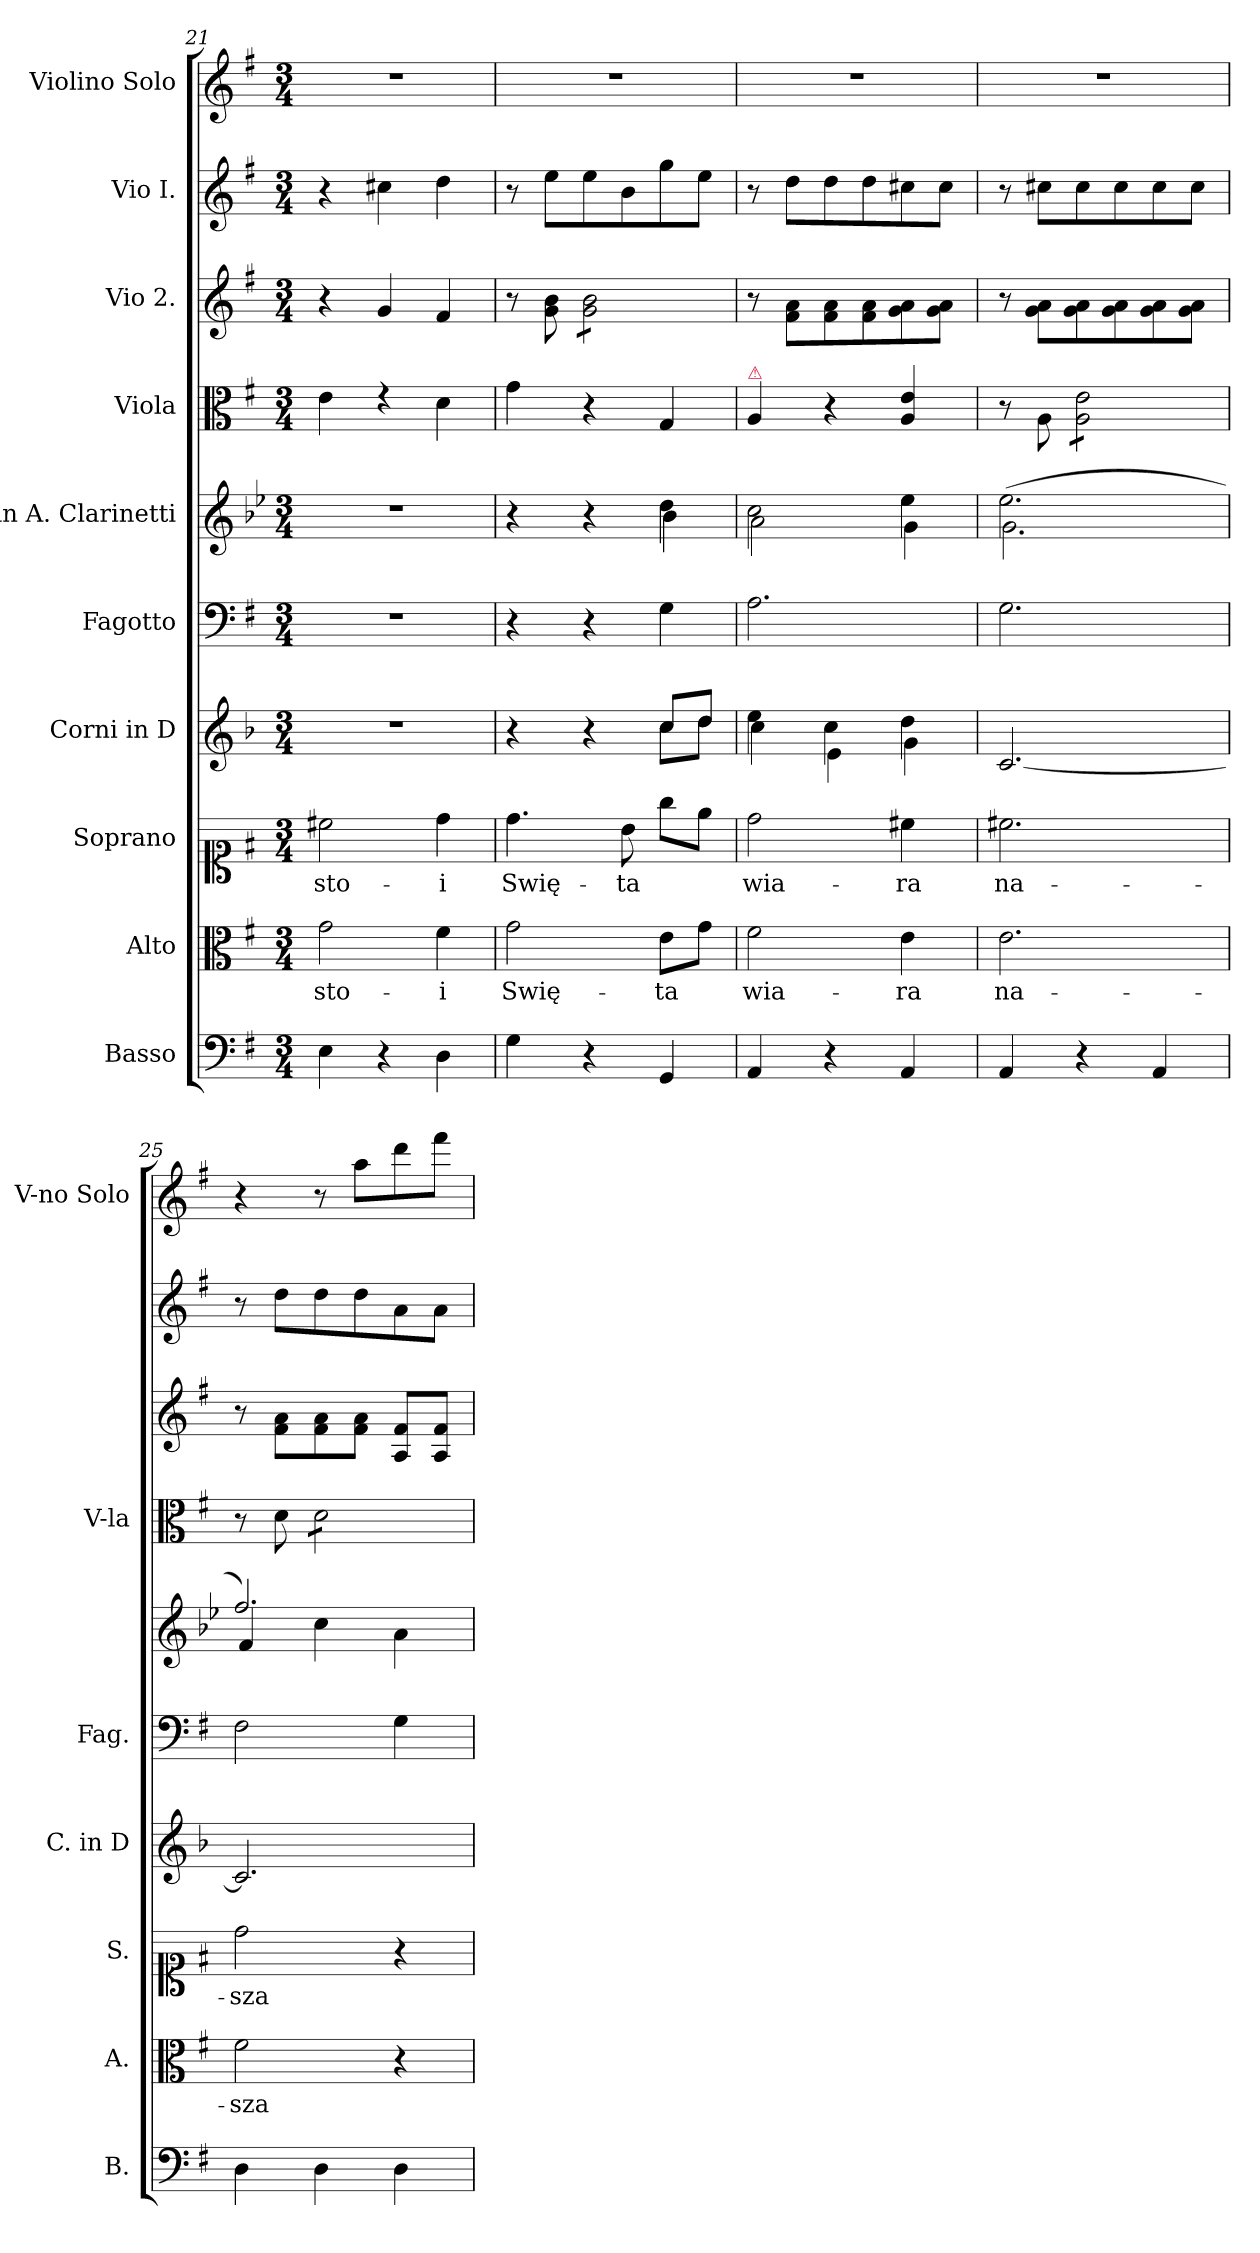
**kern	**kern	**text	**kern	**text	**kern	**kern	**kern	**kern	**kern	**kern	**kern
*part10	*part9	*part9	*part8	*part8	*part7	*part6	*part5	*part4	*part3	*part2	*part1
*staff10	*staff9	*staff9	*staff8	*staff8	*staff7	*staff6	*staff5	*staff4	*staff3	*staff2	*staff1
*I"Basso	*I"Alto	*	*I"Soprano	*	*I"Corni in D	*I"Fagotto	*I"in A. Clarinetti	*I"Viola	*I"Vio 2.	*I"Vio I.	*I"Violino Solo
*I'B.	*I'A.	*	*I'S.	*	*I'C. in D	*I'Fag.	*	*I'V-la	*	*	*I'V-no Solo
*clefF4	*clefC3	*	*clefC1	*	*clefG2	*clefF4	*clefG2	*clefC3	*clefG2	*clefG2	*clefG2
*	*	*	*	*	*ITrd6c10	*	*ITrd2c3	*	*	*	*
*k[f#]	*k[f#]	*	*k[f#]	*	*k[f#]	*k[f#]	*k[f#]	*k[f#]	*k[f#]	*k[f#]	*k[f#]
*M3/4	*M3/4	*	*M3/4	*	*M3/4	*M3/4	*M3/4	*M3/4	*M3/4	*M3/4	*M3/4
=21	=21	=21	=21	=21	=21	=21	=21	=21	=21	=21	=21
4E\	2g\	sto-	2cc#X\	sto-	2.r	2.r	2.r	4e\	4r	4r	2.r
4r	.	.	.	.	.	.	.	4re	4g/	4cc#X\	.
4D\	4f#\	-i	4dd\	-i	.	.	.	4d\	4f#/	4dd\	.
=22	=22	=22	=22	=22	=22	=22	=22	=22	=22	=22	=22
*	*	*	*	*	*^	*	*^	*	*	*	*
4G\	2g\	Swię-	4.dd\	Swię-	4r	4ryy	4r	4r	4ryy	4g\	8r	8r	2.r
.	.	.	.	.	.	.	.	.	.	.	8g\ 8b\	8ee\L	.
*	*	*	*	*	*	*	*	*	*	*	*tremolo	*	*
4r	.	.	.	.	4r	4ryy	4r	4r	4ryy	4r	8g\ 8b\L	8ee\	.
.	.	.	8b\	-ta	.	.	.	.	.	.	8g\ 8b\	8b\	.
4GG/	8e\L	-ta	8gg\L	.	8d/L	8d\L	4G\	4b\	4g\	4G/	8g\ 8b\	8gg\	.
.	8g\J	.	8ee\J	.	8e/J	8e\J	.	.	.	.	8g\ 8b\J	8ee\J	.
*	*	*	*	*	*	*	*	*	*	*	*Xtremolo	*	*
=23	=23	=23	=23	=23	=23	=23	=23	=23	=23	=23	=23	=23	=23
!	!	!	!	!	!	!	!	!	!	!LO:TX:a:color=crimson:t=⚠	!	!	!
4AA/	2f#\	wia-	2dd\	wia-	4f#\	4d\	2.A\	2a\	2f#\	4A/	8r	8r	2.r
.	.	.	.	.	.	.	.	.	.	.	8f#\ 8a\L	8dd\L	.
4r	.	.	.	.	4d\	4F#\	.	.	.	4r	8f#\ 8a\	8dd\	.
.	.	.	.	.	.	.	.	.	.	.	8f#\ 8a\	8dd\	.
4AA/	4e\	-ra	4cc#X\	-ra	4e\	4A\	.	4cc\	4e\	4A/ 4e/	8g\ 8a\	8cc#X\	.
.	.	.	.	.	.	.	.	.	.	.	8g\ 8a\J	8cc#\J	.
*	*	*	*	*	*v	*v	*	*	*	*	*	*	*
=24	=24	=24	=24	=24	=24	=24	=24	=24	=24	=24	=24	=24
4AA/	2.e\	na-	2.cc#X\	na-	[2.D/	2.G\	(2.cc\	2.e\	8r	8r	8r	2.r
.	.	.	.	.	.	.	.	.	8A\	8g\ 8a\L	8cc#X\L	.
*	*	*	*	*	*	*	*	*	*tremolo	*	*	*
4r	.	.	.	.	.	.	.	.	8A\ 8e\L	8g\ 8a\	8cc#\	.
.	.	.	.	.	.	.	.	.	8A\ 8e\	8g\ 8a\	8cc#\	.
4AA/	.	.	.	.	.	.	.	.	8A\ 8e\	8g\ 8a\	8cc#\	.
.	.	.	.	.	.	.	.	.	8A\ 8e\J	8g\ 8a\J	8cc#\J	.
*	*	*	*	*	*	*	*	*	*Xtremolo	*	*	*
=25	=25	=25	=25	=25	=25	=25	=25	=25	=25	=25	=25	=25
4D\	2f#\	-sza	2dd\	-sza	2.D/]	2F#\	2.dd/)	4d/	8r	8r	8r	4r
.	.	.	.	.	.	.	.	.	8d\	8f#\ 8a\L	8dd\L	.
*	*	*	*	*	*	*	*	*	*tremolo	*	*	*
4D\	.	.	.	.	.	.	.	4a\	8d\L	8f#\ 8a\	8dd\	8r
.	.	.	.	.	.	.	.	.	8d\	8f#\ 8a\J	8dd\	8aa\L
4D\	4r	.	4r	.	.	4G\	.	4f#\	8d\	8A/ 8f#/L	8a\	8ddd\
.	.	.	.	.	.	.	.	.	8d\J	8A/ 8f#/J	8a\J	8fff#\J
*	*	*	*	*	*	*	*	*	*Xtremolo	*	*	*
*	*	*	*	*	*	*	*v	*v	*	*	*	*
=	=	=	=	=	=	=	=	=	=	=	=
*-	*-	*-	*-	*-	*-	*-	*-	*-	*-	*-	*-
